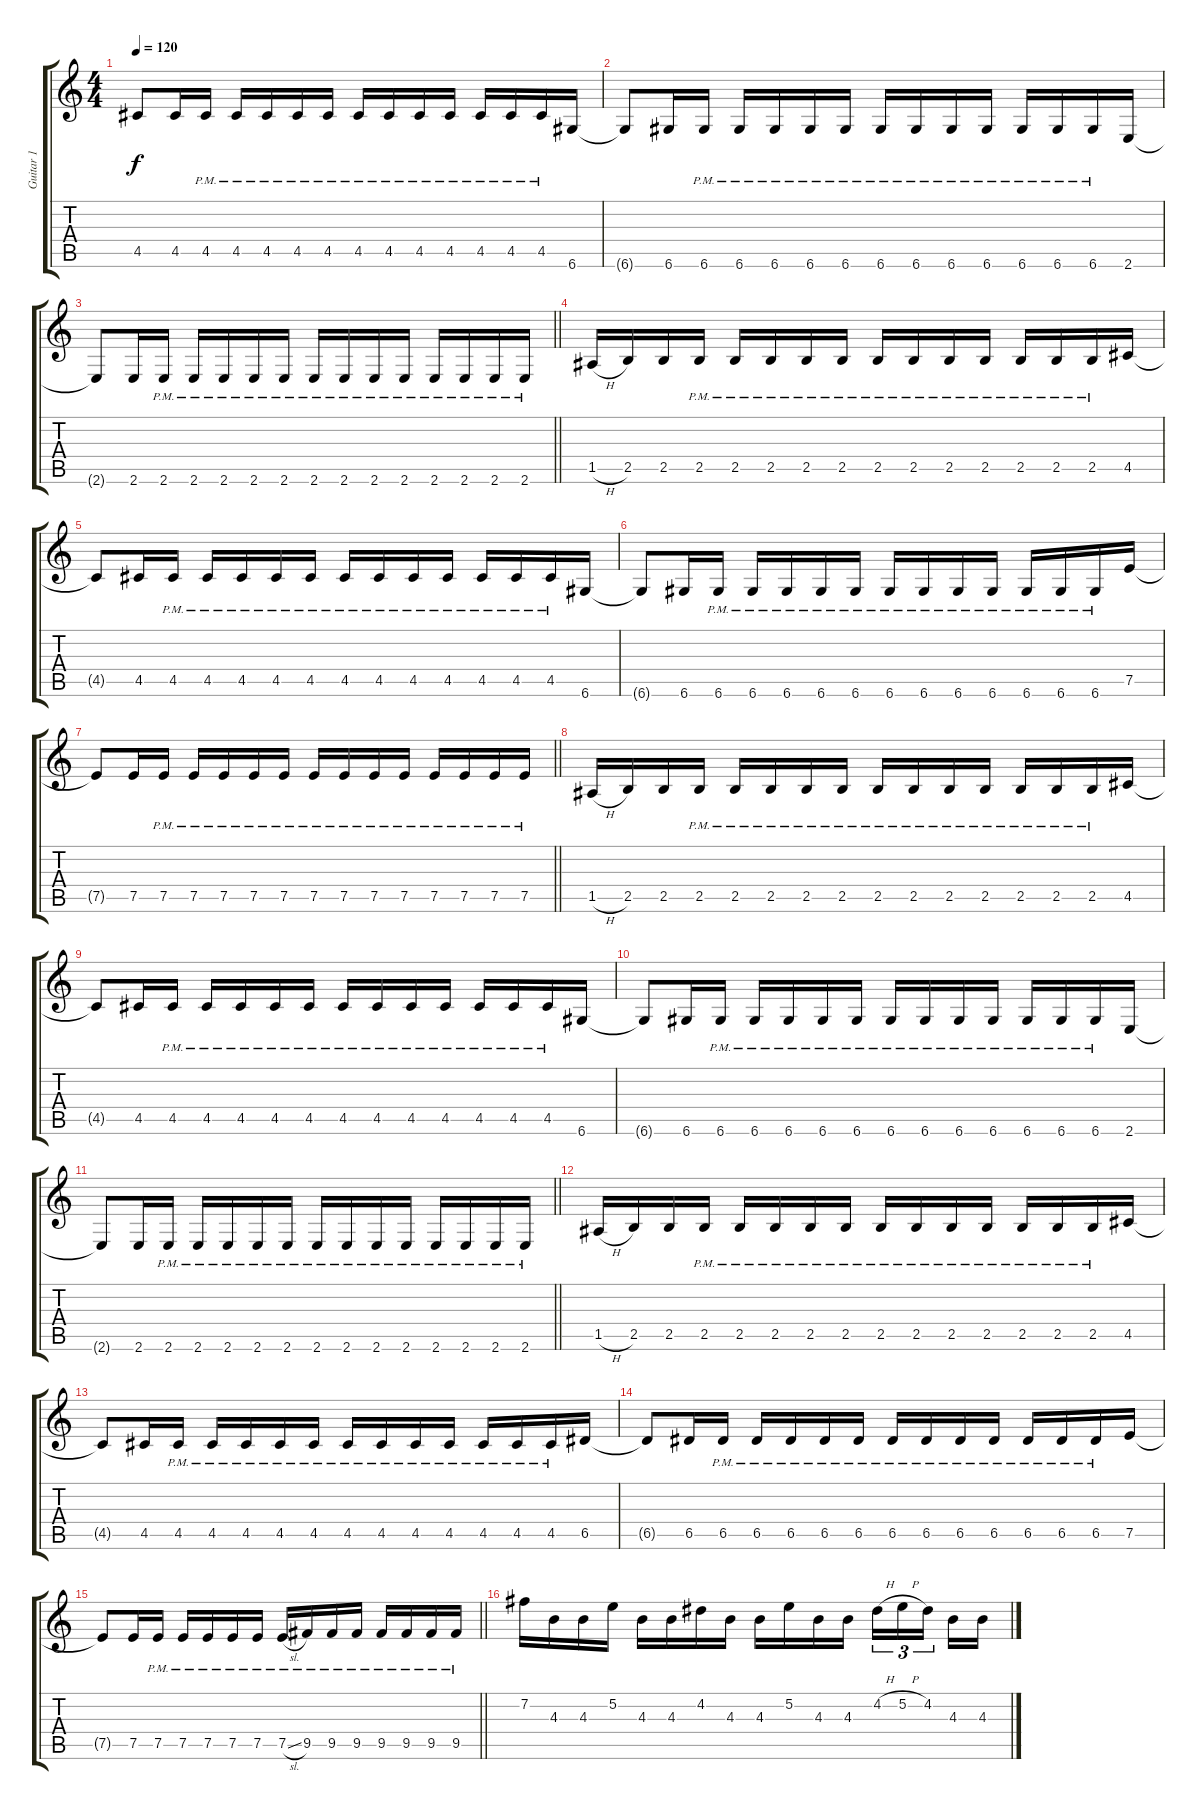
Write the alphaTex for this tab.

\track ("Guitar 1" "Guitar 1") {instrument distortionguitar}
\staff {score tabs}
\tuning (E4 B3 G3 D3 A2 D2) {hide}
\ts (4 4)
\tempo 120
\clef g2
\ks c
4.5{t}.8{dy f} 4.5.16 4.5{pm}.16 4.5{pm}.16 4.5{pm}.16 4.5{pm}.16 4.5{pm}.16 4.5{pm}.16 4.5{pm}.16 4.5{pm}.16 4.5{pm}.16 4.5{pm}.16 4.5{pm}.16 4.5{pm}.16 6.6.16 |
6.6{t}.8 6.6.16 6.6{pm}.16 6.6{pm}.16 6.6{pm}.16 6.6{pm}.16 6.6{pm}.16 6.6{pm}.16 6.6{pm}.16 6.6{pm}.16 6.6{pm}.16 6.6{pm}.16 6.6{pm}.16 6.6{pm}.16 2.6.16 |
\barLineRight lightlight
2.6{t}.8 2.6.16 2.6{pm}.16 2.6{pm}.16 2.6{pm}.16 2.6{pm}.16 2.6{pm}.16 2.6{pm}.16 2.6{pm}.16 2.6{pm}.16 2.6{pm}.16 2.6{pm}.16 2.6{pm}.16 2.6{pm}.16 2.6{pm}.16 |
1.5{h}.16 2.5.16 2.5.16 2.5{pm}.16 2.5{pm}.16 2.5{pm}.16 2.5{pm}.16 2.5{pm}.16 2.5{pm}.16 2.5{pm}.16 2.5{pm}.16 2.5{pm}.16 2.5{pm}.16 2.5{pm}.16 2.5{pm}.16 4.5.16 |
4.5{t}.8 4.5.16 4.5{pm}.16 4.5{pm}.16 4.5{pm}.16 4.5{pm}.16 4.5{pm}.16 4.5{pm}.16 4.5{pm}.16 4.5{pm}.16 4.5{pm}.16 4.5{pm}.16 4.5{pm}.16 4.5{pm}.16 6.6.16 |
6.6{t}.8 6.6.16 6.6{pm}.16 6.6{pm}.16 6.6{pm}.16 6.6{pm}.16 6.6{pm}.16 6.6{pm}.16 6.6{pm}.16 6.6{pm}.16 6.6{pm}.16 6.6{pm}.16 6.6{pm}.16 6.6{pm}.16 7.5.16 |
\barLineRight lightlight
7.5{t}.8 7.5.16 7.5{pm}.16 7.5{pm}.16 7.5{pm}.16 7.5{pm}.16 7.5{pm}.16 7.5{pm}.16 7.5{pm}.16 7.5{pm}.16 7.5{pm}.16 7.5{pm}.16 7.5{pm}.16 7.5{pm}.16 7.5{pm}.16 |
1.5{h}.16 2.5.16 2.5.16 2.5{pm}.16 2.5{pm}.16 2.5{pm}.16 2.5{pm}.16 2.5{pm}.16 2.5{pm}.16 2.5{pm}.16 2.5{pm}.16 2.5{pm}.16 2.5{pm}.16 2.5{pm}.16 2.5{pm}.16 4.5.16 |
4.5{t}.8 4.5.16 4.5{pm}.16 4.5{pm}.16 4.5{pm}.16 4.5{pm}.16 4.5{pm}.16 4.5{pm}.16 4.5{pm}.16 4.5{pm}.16 4.5{pm}.16 4.5{pm}.16 4.5{pm}.16 4.5{pm}.16 6.6.16 |
6.6{t}.8 6.6.16 6.6{pm}.16 6.6{pm}.16 6.6{pm}.16 6.6{pm}.16 6.6{pm}.16 6.6{pm}.16 6.6{pm}.16 6.6{pm}.16 6.6{pm}.16 6.6{pm}.16 6.6{pm}.16 6.6{pm}.16 2.6.16 |
\barLineRight lightlight
2.6{t}.8 2.6.16 2.6{pm}.16 2.6{pm}.16 2.6{pm}.16 2.6{pm}.16 2.6{pm}.16 2.6{pm}.16 2.6{pm}.16 2.6{pm}.16 2.6{pm}.16 2.6{pm}.16 2.6{pm}.16 2.6{pm}.16 2.6{pm}.16 |
1.5{h}.16 2.5.16 2.5.16 2.5{pm}.16 2.5{pm}.16 2.5{pm}.16 2.5{pm}.16 2.5{pm}.16 2.5{pm}.16 2.5{pm}.16 2.5{pm}.16 2.5{pm}.16 2.5{pm}.16 2.5{pm}.16 2.5{pm}.16 4.5.16 |
4.5{t}.8 4.5.16 4.5{pm}.16 4.5{pm}.16 4.5{pm}.16 4.5{pm}.16 4.5{pm}.16 4.5{pm}.16 4.5{pm}.16 4.5{pm}.16 4.5{pm}.16 4.5{pm}.16 4.5{pm}.16 4.5{pm}.16 6.5.16 |
6.5{t}.8 6.5.16 6.5{pm}.16 6.5{pm}.16 6.5{pm}.16 6.5{pm}.16 6.5{pm}.16 6.5{pm}.16 6.5{pm}.16 6.5{pm}.16 6.5{pm}.16 6.5{pm}.16 6.5{pm}.16 6.5{pm}.16 7.5.16 |
\barLineRight lightlight
7.5{t}.8 7.5.16 7.5{pm}.16 7.5{pm}.16 7.5{pm}.16 7.5{pm}.16 7.5{pm}.16 7.5{sl pm}.16 9.5{pm}.16 9.5{pm}.16 9.5{pm}.16 9.5{pm}.16 9.5{pm}.16 9.5{pm}.16 9.5{pm}.16 |
7.2.16 4.3.16 4.3.16 5.2.16 4.3.16 4.3.16 4.2.16 4.3.16 4.3.16 5.2.16 4.3.16 4.3.16 4.2{h}.16{tu (3 2)} 5.2{h}.16{tu (3 2)} 4.2.16{tu (3 2) beam splitsecondary} 4.3.16 4.3.16
